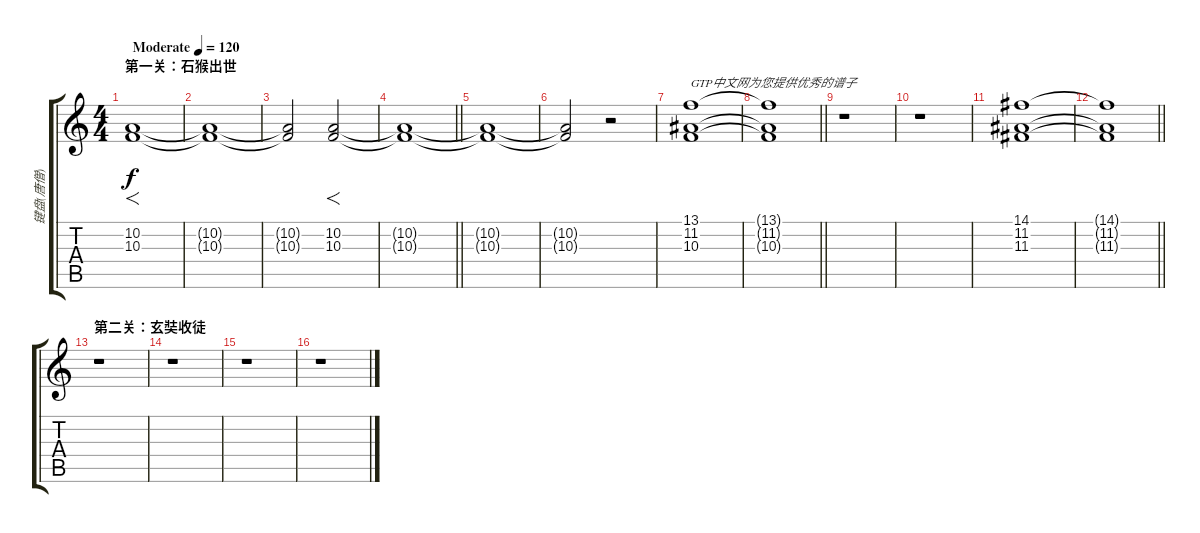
\track ("键盘(唐僧)" "键盘(唐僧)") {instrument choiraahs}
\staff {score tabs}
\tuning (E4 B3 G3 D3 A2 E2) {hide}
\ts (4 4)
\section ("" "第一关：石猴出世")
\tempo (120 "Moderate")
\clef g2
\ks c
(10.2 10.3).1{f dy f instrument seashore} |
(10.2{t} 10.3{t}).1 |
(10.2{t} 10.3{t}).2 (10.2 10.3).2{f} |
\barLineRight lightlight
(10.2{t} 10.3{t}).1 |
(10.2{t} 10.3{t}).1 |
(10.2{t} 10.3{t}).2 r.2 |
(13.1 11.2 10.3).1{txt "GTP中文网为您提供优秀的谱子" instrument choiraahs} |
\barLineRight lightlight
(13.1{t} 11.2{t} 10.3{t}).1 |
r.1 |
r.1 |
(14.1 11.2 11.3).1 |
\barLineRight lightlight
(14.1{t} 11.2{t} 11.3{t}).1 |
\section ("" "第二关：玄奘收徒")
r.1 |
r.1 |
r.1 |
r.1
